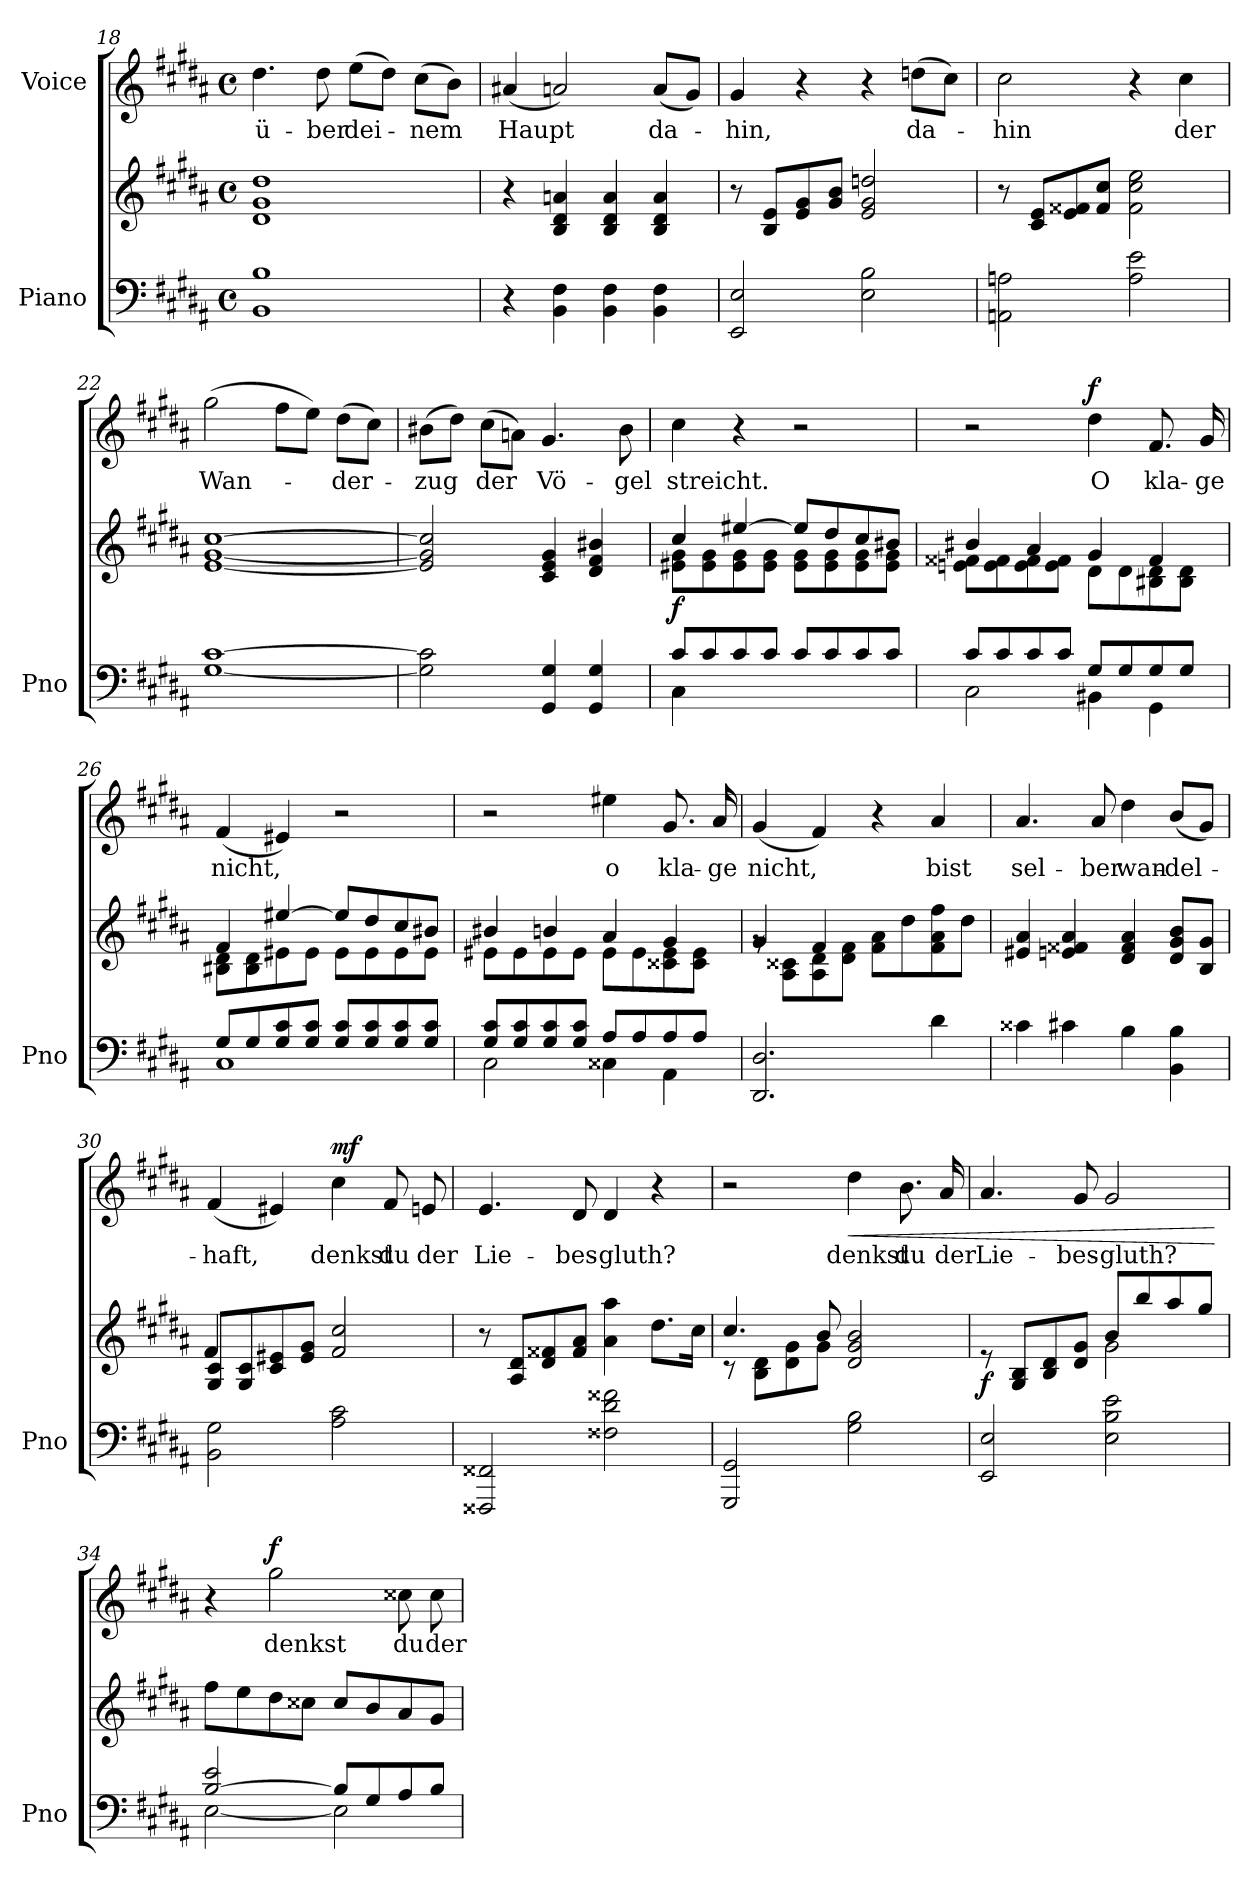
**kern	**kern	**dynam	**kern	**text	**dynam
*part2	*part2	*part2	*part1	*part1	*part1
*staff3	*staff2	*staff2/3	*staff1	*staff1	*staff1
*I"Piano	*	*	*I"Voice	*	*
*I'Pno	*	*	*	*	*
!!LO:LB:g=z
*clefF4	*clefG2	*	*clefG2	*	*
*k[f#c#g#d#a#]	*k[f#c#g#d#a#]	*	*k[f#c#g#d#a#]	*	*
*M4/4	*M4/4	*	*M4/4	*	*
*met(c)	*met(c)	*	*met(c)	*	*
=18	=18	=18	=18	=18	=18
1BB 1B	1d# 1g# 1dd#	.	4.dd#\	ü-	.
.	.	.	8dd#\	-ber	.
.	.	.	(8ee\L	dei-	.
.	.	.	8dd#\J)	.	.
.	.	.	(8cc#\L	-nem	.
.	.	.	8b\J)	.	.
=19	=19	=19	=19	=19	=19
4r	4r	.	(4a#X/	Haupt	.
4BB\ 4F#\	4B/ 4d#/ 4an/	.	2an/)	.	.
4BB\ 4F#\	4B/ 4d#/ 4a/	.	.	.	.
4BB\ 4F#\	4B/ 4d#/ 4a/	.	(8a/L	da-	.
.	.	.	8g#/J)	.	.
=20	=20	=20	=20	=20	=20
2EE/ 2E/	8r	.	4g#/	-hin,	.
.	8B/ 8e/L	.	.	.	.
.	8e/ 8g#/	.	4r	.	.
.	8g#/ 8b/J	.	.	.	.
2E\ 2B\	2e/ 2g#/ 2ddn/	.	4r	.	.
.	.	.	(8ddn\L	da-	.
.	.	.	8cc#\J)	.	.
=21	=21	=21	=21	=21	=21
2AAn\ 2An\	8r	.	2cc#\	-hin	.
.	8c#/ 8e/L	.	.	.	.
.	8e/ 8f##X/	.	.	.	.
.	8f##/ 8cc#/J	.	.	.	.
2A\ 2e\	2f##\ 2cc#\ 2ee\	.	4r	.	.
.	.	.	4cc#\	der	.
=22	=22	=22	=22	=22	=22
[1G# [1c#	[1e [1g# [1cc#	.	(2gg#\	Wan-	.
.	.	.	8ff#\L	.	.
.	.	.	8ee\J)	.	.
.	.	.	(8dd#\L	-der-	.
.	.	.	8cc#\J)	.	.
!!LO:LB:g=z
=23	=23	=23	=23	=23	=23
2G#\] 2c#\]	2e/] 2g#/] 2cc#/]	.	(8b#X\L	-zug	.
.	.	.	8dd#\J)	.	.
.	.	.	(8cc#\L	der	.
.	.	.	8an\J)	.	.
4GG#/ 4G#/	4c#/ 4e/ 4g#/	.	4.g#/	Vö-	.
4GG#/ 4G#/	4d#/ 4f#/ 4b#X/	.	.	.	.
.	.	.	8b#\	-gel	.
=24	=24	=24	=24	=24	=24
*^	*^	*	*	*	*
!	!	!	!	!LO:DY:b	!	!	!
8c#/L	4C#\	4cc#/	8e#X\ 8g#\L	f	4cc#\	streicht.	.
8c#/	.	.	8e#\ 8g#\	.	.	.	.
8c#/	4ryy	[4ee#X/	8e#\ 8g#\	.	4r	.	.
8c#/J	.	.	8e#\ 8g#\J	.	.	.	.
8c#/L	2ryy	8ee#/L]	8e#\ 8g#\L	.	2r	.	.
8c#/	.	8dd#/	8e#\ 8g#\	.	.	.	.
8c#/	.	8cc#/	8e#\ 8g#\	.	.	.	.
8c#/J	.	8b#X/J	8e#\ 8g#\J	.	.	.	.
=25	=25	=25	=25	=25	=25	=25	=25
8c#/L	2C#\	4b#X/	8en\ 8f##X\L	.	2r	.	.
8c#/	.	.	8e\ 8f##\	.	.	.	.
8c#/	.	4a#/	8e\ 8f##\	.	.	.	.
8c#/J	.	.	8e\ 8f##\J	.	.	.	.
!	!	!	!	!	!	!	!LO:DY:a
8G#/L	4BB#X\	4g#/	8d#\L	.	4dd#\	O	f
8G#/	.	.	8d#\	.	.	.	.
8G#/	4GG#\	4f##/	8B#X\ 8d#\	.	8.f#/	kla-	.
8G#/J	.	.	8B#\ 8d#\J	.	.	.	.
.	.	.	.	.	16g#/	-ge	.
=26	=26	=26	=26	=26	=26	=26	=26
8G#/L	1C#	4f#/	8B#X\ 8d#\L	.	(4f#/	nicht,	.
8G#/	.	.	8B#\ 8d#\	.	.	.	.
8G#/ 8c#/	.	[4ee#X/	8e#X\	.	4e#X/)	.	.
8G#/ 8c#/J	.	.	8e#\J	.	.	.	.
8G#/ 8c#/L	.	8ee#/L]	8e#\L	.	2r	.	.
8G#/ 8c#/	.	8dd#/	8e#\	.	.	.	.
8G#/ 8c#/	.	8cc#/	8e#\	.	.	.	.
8G#/ 8c#/J	.	8b#X/J	8e#\J	.	.	.	.
!!LO:LB:g=z
=27	=27	=27	=27	=27	=27	=27	=27
8G#/ 8c#/L	2C#\	4b#X/	8e#X\L	.	2r	.	.
8G#/ 8c#/	.	.	8e#\	.	.	.	.
8G#/ 8c#/	.	4bn/	8e#\	.	.	.	.
8G#/ 8c#/J	.	.	8e#\J	.	.	.	.
8A#/L	4C##X\	4a#/	8e#\L	.	4ee#X\	o	.
8A#/	.	.	8e#\	.	.	.	.
8A#/	4AA#\	4g#/	8c##X\ 8e#\	.	8.g#/	kla-	.
8A#/J	.	.	8c##\ 8e#\J	.	.	.	.
.	.	.	.	.	16a#/	-ge	.
*v	*v	*	*	*	*	*	*
=28	=28	=28	=28	=28	=28	=28
2.DD#/ 2.D#/	4g#/	8rg	.	(4g#/	nicht,	.
.	.	8A#\ 8c##X\L	.	.	.	.
.	4f#/	8A#\ 8d#\	.	4f#/)	.	.
.	.	8d#\ 8f#\J	.	.	.	.
.	2ryy	8f#\ 8a#\L	.	4r	.	.
.	.	8dd#\	.	.	.	.
4d#\	.	8f#\ 8a#\ 8ff#\	.	4a#/	bist	.
.	.	8dd#\J	.	.	.	.
*	*v	*v	*	*	*	*
=29	=29	=29	=29	=29	=29
4c##X\	4e#X/ 4a#/	.	4.a#/	sel-	.
4c#X\	4en/ 4f##X/ 4a#/	.	.	.	.
.	.	.	8a#/	-ber	.
4B\	4d#/ 4f##/ 4a#/	.	4dd#\	wan-	.
4BB\ 4B\	8d#/ 8g#/ 8b/L	.	(8b/L	-del-	.
.	8B/ 8g#/J	.	8g#/J)	.	.
=30	=30	=30	=30	=30	=30
*	*^	*	*	*	*
2BB\ 2G#\	8G#/ 8c#/L	4f#/	.	(4f#/	-haft,	.
.	8G#/ 8c#/	.	.	.	.	.
.	8c#/ 8e#X/	4rddyy	.	4e#X/)	.	.
.	8e#/ 8g#/J	.	.	.	.	.
!	!	!	!	!	!	!LO:DY:a
2A#\ 2c#\	2f#/ 2cc#/	2rddyy	.	4cc#\	denkst	mf
.	.	.	.	8f#/	du	.
.	.	.	.	8en/	der	.
*	*v	*v	*	*	*	*
!!LO:PB:g=z
=31	=31	=31	=31	=31	=31
2FFF##X/ 2FF##X/	8r	.	4.e/	Lie-	.
.	8A#/ 8d#/L	.	.	.	.
.	8d#/ 8f##X/	.	.	.	.
.	8f##/ 8a#/J	.	8d#/	-bes-	.
2F##X\ 2d#\ 2f##X\	4a#\ 4aa#\	.	4d#/	-gluth?	.
.	8.dd#\L	.	4r	.	.
.	16cc#\Jk	.	.	.	.
=32	=32	=32	=32	=32	=32
*	*^	*	*	*	*
2GGG#/ 2GG#/	4.cc#/	8r	.	2r	.	.
.	.	8B\ 8d#\L	.	.	.	.
.	.	8d#\ 8g#\	.	.	.	.
.	8b/	8g#\J	.	.	.	.
!	!	!	!	!	!	!LO:HP:b
2G#\ 2B\	2d#/ 2g#/ 2b/	2reyy	.	4dd#\	denkst	<
.	.	.	.	8.b\	du	.
.	.	.	.	16a#/	der	.
=33	=33	=33	=33	=33	=33	=33
!	!	!	!LO:DY:b	!	!	!
2EE/ 2E/	8re	2ryy	f	4.a#/	Lie-	.
.	8G#/ 8B/L	.	.	.	.	.
.	8B/ 8d#/	.	.	.	.	.
.	8d#/ 8g#/J	.	.	8g#/	-bes-	.
2E\ 2B\ 2e\	8b/L	2g#\	.	2g#/	-gluth?	.
.	8bb/	.	.	.	.	.
.	8aa#/	.	.	.	.	.
.	8gg#/J	.	.	.	.	.
*	*v	*v	*	*	*	*
.	.	.	.	.	[
=34	=34	=34	=34	=34	=34
*^	*	*	*	*	*
[2B/ 2e/	[2E\	8ff#\L	.	4r	.	.
.	.	8ee\	.	.	.	.
!	!	!	!	!	!	!LO:DY:a
.	.	8dd#\	.	2gg#\	denkst	f
.	.	8cc##X\J	.	.	.	.
8B/L]	2E\]	8cc##/L	.	.	.	.
8G#/	.	8b/	.	.	.	.
8A#/	.	8a#/	.	8cc##X\	du	.
8B/J	.	8g#/J	.	8cc##\	der	.
*v	*v	*	*	*	*	*
=	=	=	=	=	=
*-	*-	*-	*-	*-	*-
